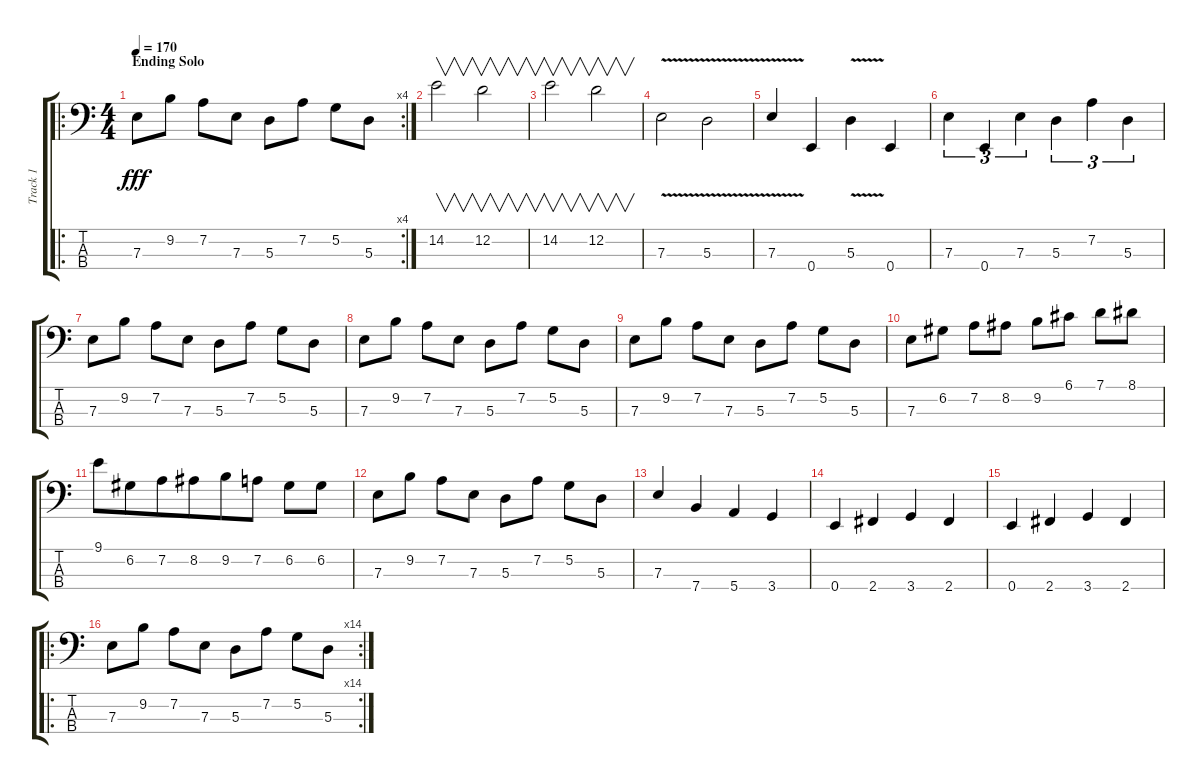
\track ("Track 1" "Track 1") {mute instrument electricbassfinger}
\staff {score tabs}
\tuning (G2 D2 A1 E1) {hide}
\ro
\rc 4
\ts (4 4)
\section ("" "Ending Solo")
\tempo 170
\clef f4
\ks c
7.3.8{dy fff} 9.2.8 7.2.8 7.3.8 5.3.8 7.2.8 5.2.8 5.3.8 |
14.2.2{v beam merge} 12.2.2{v} |
14.2.2{v beam merge} 12.2.2{v} |
7.3{v}.2 5.3{v}.2 |
7.3{v}.4{beam merge} 0.4.4 5.3{v}.4 0.4.4 |
7.3.4{tu (3 2)} 0.4.4{tu (3 2)} 7.3.4{tu (3 2)} 5.3.4{tu (3 2) beam merge} 7.2.4{tu (3 2)} 5.3.4{tu (3 2)} |
7.3.8 9.2.8 7.2.8 7.3.8 5.3.8 7.2.8 5.2.8 5.3.8 |
7.3.8 9.2.8 7.2.8 7.3.8 5.3.8 7.2.8 5.2.8 5.3.8 |
7.3.8 9.2.8 7.2.8 7.3.8 5.3.8 7.2.8 5.2.8 5.3.8 |
7.3.8 6.2.8 7.2.8 8.2.8 9.2.8{beam merge} 6.1.8 7.1.8 8.1.8 |
9.1.8{beam merge} 6.2.8{beam merge} 7.2.8 8.2.8{beam merge} 9.2.8 7.2.8 6.2.8 6.2.8 |
7.3.8 9.2.8 7.2.8 7.3.8 5.3.8 7.2.8 5.2.8 5.3.8 |
7.3.4{beam merge} 7.4.4 5.4.4 3.4.4 |
0.4.4 2.4.4 3.4.4 2.4.4 |
0.4.4 2.4.4 3.4.4 2.4.4 |
\ro
\rc 14
7.3.8 9.2.8 7.2.8 7.3.8 5.3.8 7.2.8 5.2.8 5.3.8
